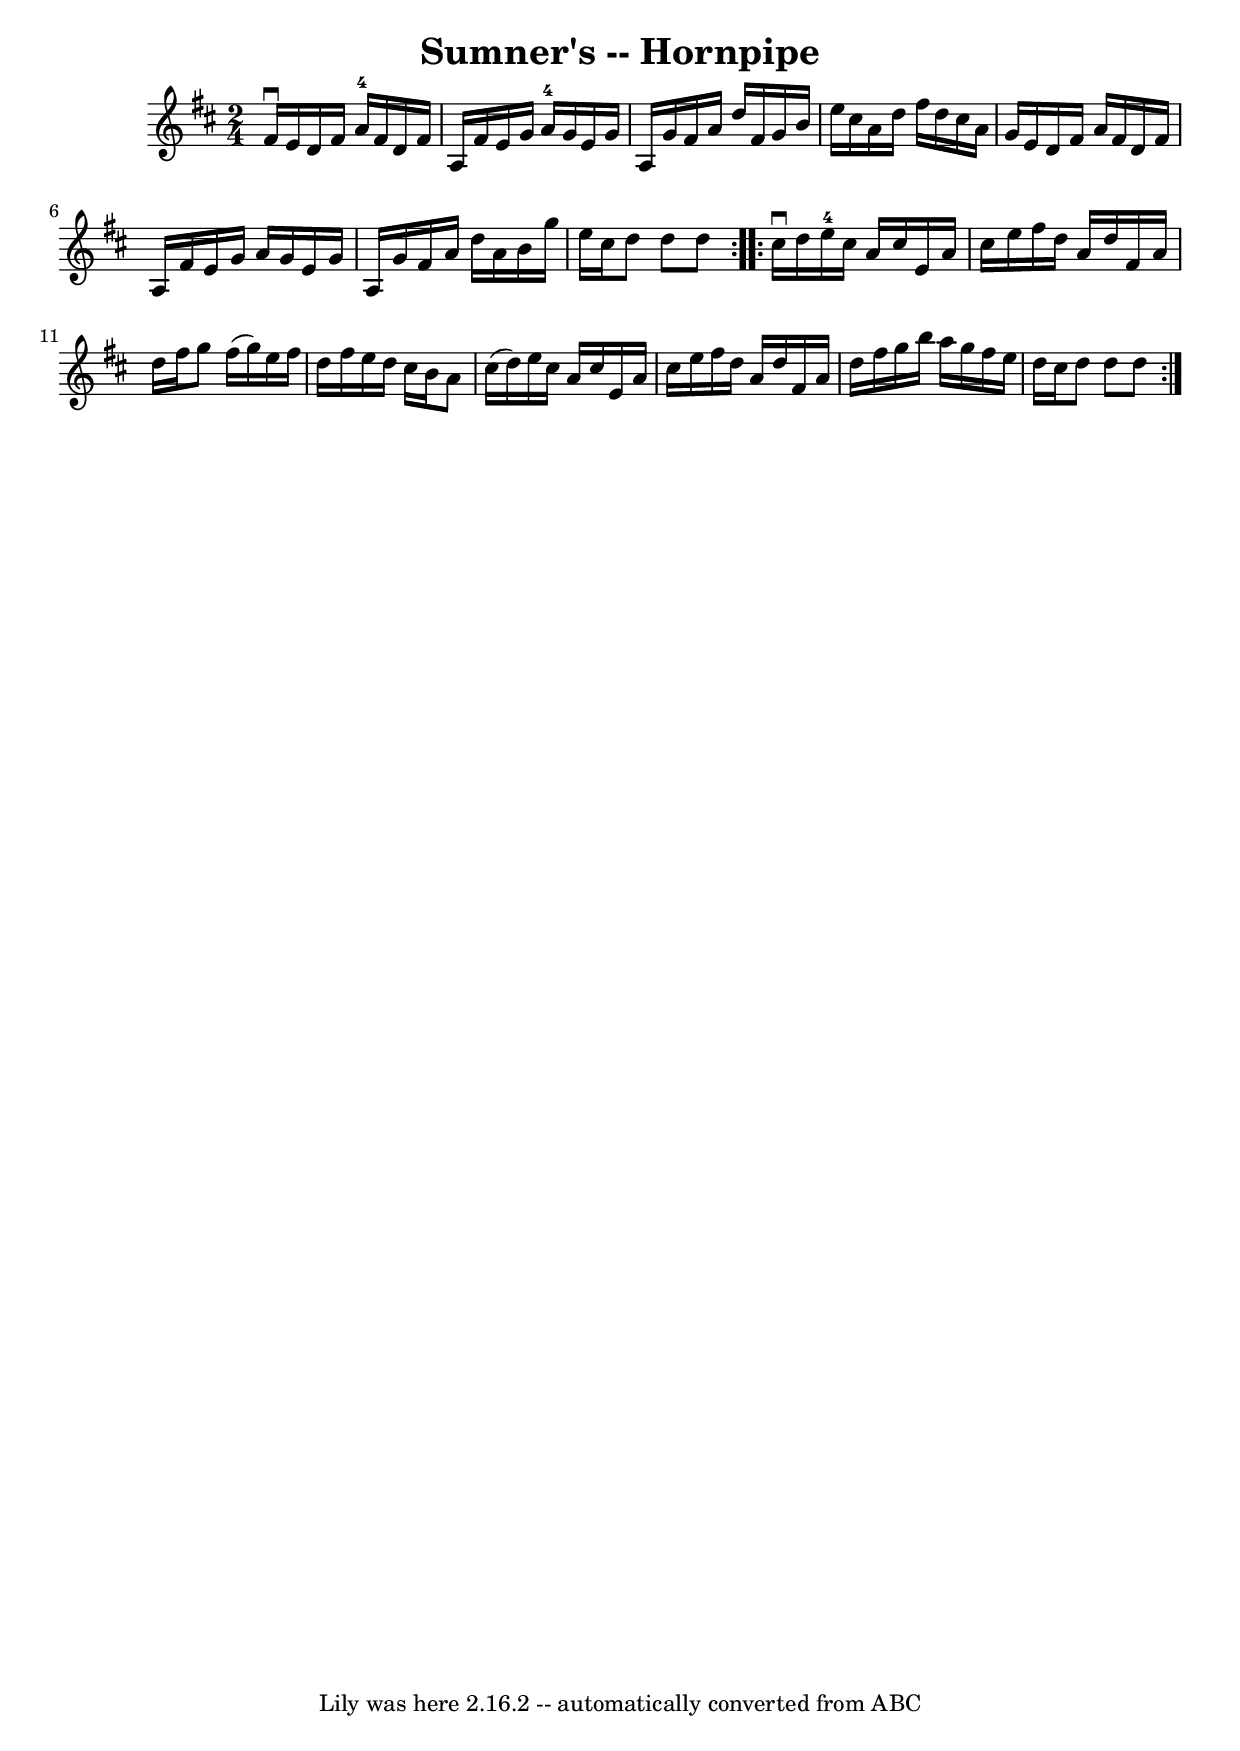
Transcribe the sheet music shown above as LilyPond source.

\version "2.16.2"
\include "Mammoth.ily"
\header {
  %% book = "Cole's 1000 Fiddle Tunes"
  crossRefNumber = "1"
  footnotes = ""
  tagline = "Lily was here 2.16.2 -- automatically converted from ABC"
  title = "Sumner's -- Hornpipe"

}
voicedefault =  {



  \repeat volta 2 {

    \time 2/4 
    \key d \major     fis'16^\downbow e'16   |
    d'16 fis'16         a'16-4 fis'16 d'16 fis'16 a16 fis'16   |
    e'16 g'16       a'16-4 g'16 e'16 g'16 a16 g'16   |
    fis'16 a'16         d''16 fis'16 g'16 b'16 e''16 cis''16   |
    a'16 d''16        fis''16 d''16 cis''16 a'16 g'16 e'16   |
    d'16         fis'16 a'16 fis'16 d'16 fis'16 a16 fis'16   |
    e'16         g'16 a'16 g'16 e'16 g'16 a16 g'16   |
    fis'16 a'16       d''16 a'16 b'16 g''16 e''16 cis''16   |
    d''8 d''8   
    d''8  
  }     
  \repeat volta 2 {     cis''16^\downbow d''16   |
    e''16-4 cis''16 a'16 cis''16 e'16 a'16 cis''16 e''16  |
         fis''16 d''16 a'16 d''16 fis'16 a'16 d''16 fis''16    |
    g''8 fis''16 (g''16) e''16 fis''16 d''16 fis''16  |
    e''16 d''16 cis''16 b'16 a'8 cis''16 (d''16)  |
    e''16 cis''16 a'16 cis''16 e'16 a'16 cis''16         e''16   |
    fis''16 d''16 a'16 d''16 fis'16 a'16 d''16       fis''16   |
    g''16 b''16 a''16 g''16 fis''16 e''16         d''16 cis''16   |
    d''8 d''8 d''8  
  }   

}

\score{
  <<

    \context Staff="default"
    {
      \voicedefault 
      
    }

  >>
  \layout {
    
  }
  \midi {
  }

}
